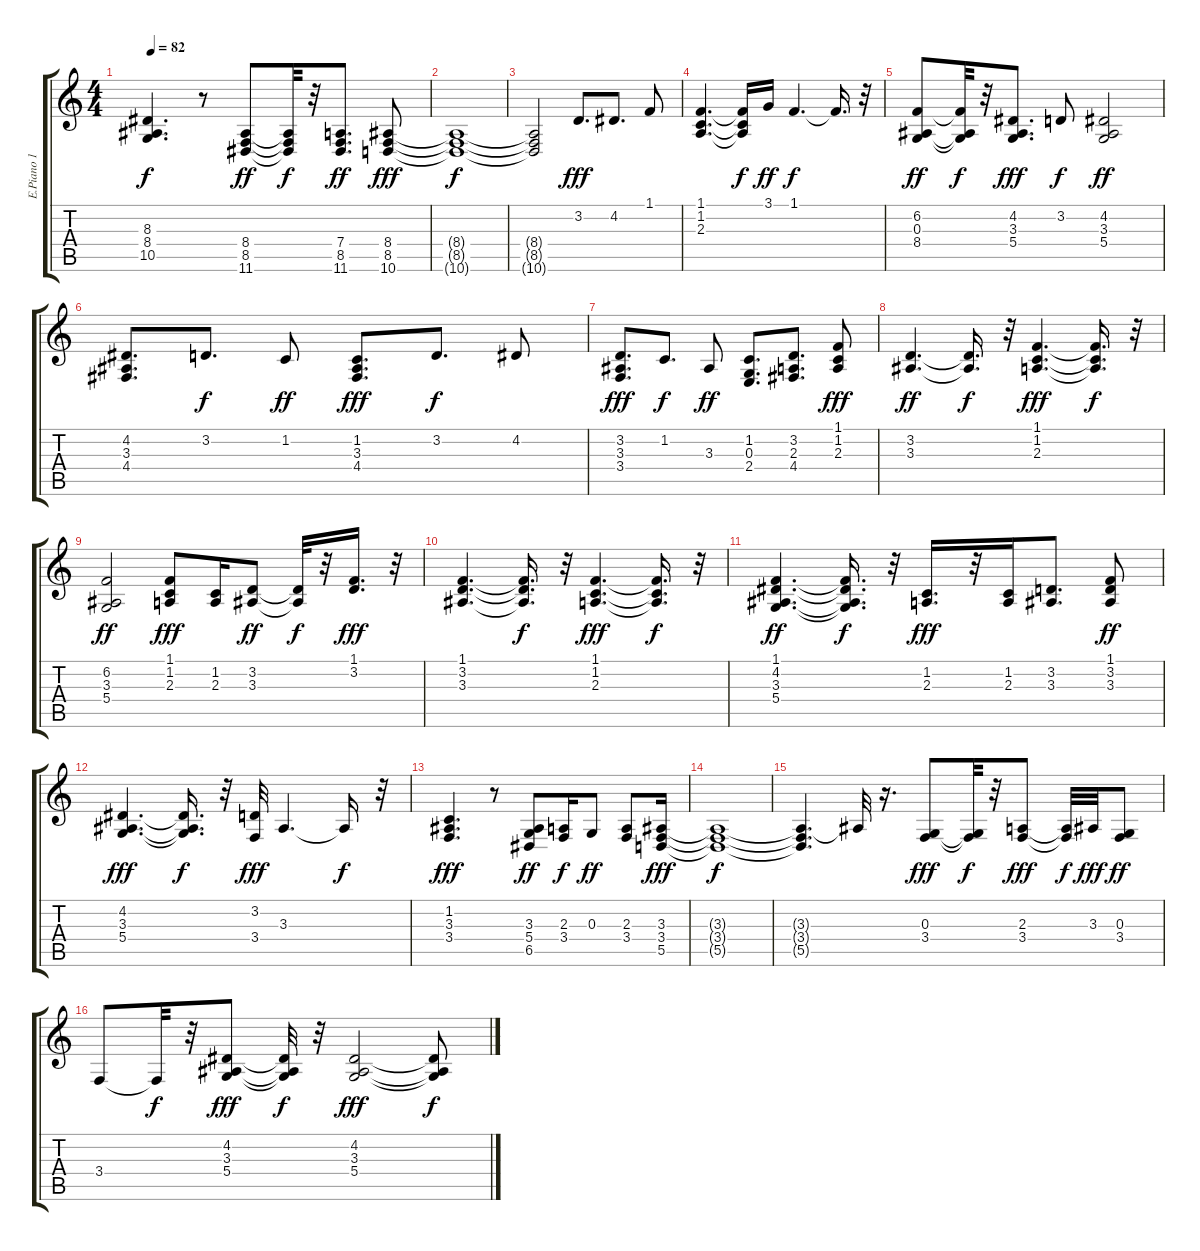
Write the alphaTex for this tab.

\track ("E.Piano 1" "E.Piano 1") {instrument electricpiano1}
\staff {score tabs}
\tuning (E4 B3 G3 D3 A2 E2) {hide}
\ts (4 4)
\tempo 82
\clef g2
\ks c
(8.3{t} 8.4{t} 10.5{t}).4{d dy f} r.8 (8.4 8.5 11.6).8{dy ff} (8.4{t} 8.5{t} 11.6{t}).32{dy f} r.32 (7.4 8.5 11.6).8{d dy ff} (8.4 8.5 10.6).8{dy fff} |
(8.4{t} 8.5{t} 10.6{t}).1{dy f} |
(8.4{t} 8.5{t} 10.6{t}).2 3.2.8{d dy fff} 4.2.8{d} 1.1.8 |
(1.1 1.2 2.3).4{d} (1.1{t} 1.2{t} 2.3{t}).16{dy f} 3.1.16{dy ff} 1.1.4{d dy f} 1.1{t}.16{d} r.32 |
(6.2 0.3 8.4).8{dy ff} (6.2{t} 0.3{t} 8.4{t}).32{dy f} r.32 (4.2 3.3 5.4).8{d dy fff} 3.2.8{dy f} (4.2 3.3 5.4).2{dy ff} |
(4.2 3.3 4.4).8{d} 3.2.8{d dy f} 1.2.8{dy ff} (1.2 3.3 4.4).8{d dy fff} 3.2.8{d dy f} 4.2.8 |
(3.2 3.3 3.4).8{d dy fff} 1.2.8{d dy f} 3.3.8{dy ff} (1.2 0.3 2.4).8{d} (3.2 2.3 4.4).8{d} (1.1 1.2 2.3).8{dy fff} |
(3.2 3.3).4{d dy ff} (3.2{t} 3.3{t}).16{d dy f} r.32 (1.1 1.2 2.3).4{d dy fff} (1.1{t} 1.2{t} 2.3{t}).16{d dy f} r.32 |
(6.2 3.3 5.4).2{dy ff} (1.1 1.2 2.3).8{dy fff} (1.2 2.3).16 (3.2 3.3).8{dy ff} (3.2{t} 3.3{t}).32{dy f} r.32 (1.1 3.2).16{d dy fff} r.32 |
(1.1 3.2 3.3).4{d} (1.1{t} 3.2{t} 3.3{t}).16{d dy f} r.32 (1.1 1.2 2.3).4{d dy fff} (1.1{t} 1.2{t} 2.3{t}).16{d dy f} r.32 |
(1.1 4.2 3.3 5.4).4{d dy ff} (1.1{t} 4.2{t} 3.3{t} 5.4{t}).16{d dy f} r.32 (1.2 2.3).16{d dy fff} r.32 (1.2 2.3).16 (3.2 3.3).8{d} (1.1 3.2 3.3).8{dy ff} |
(4.2 3.3 5.4).4{d dy fff} (4.2{t} 3.3{t} 5.4{t}).16{d dy f} r.32 (3.2 3.4).32{dy fff} 3.3.4{d} 3.3{t}.16{dy f} r.32 |
(1.2 3.3 3.4).4{d dy fff} r.8 (3.3 5.4 6.5).8{dy ff} (2.3 3.4).16{dy f} 0.3.8{dy ff} (2.3 3.4).8 (3.3 3.4 5.5).16{dy fff} |
(3.3{t} 3.4{t} 5.5{t}).1{dy f} |
(3.3{t} 3.4{t} 5.5{t}).4{d} 3.3{t}.32 r.16{d} (0.3 3.4).8{dy fff} (0.3{t} 3.4{t}).32{dy f} r.32 (2.3 3.4).8{dy fff} (2.3{t} 3.4{t}).32{dy f} 3.3.32{dy fff} (0.3 3.4).8{dy ff} |
3.4.8 3.4{t}.32{dy f} r.32 (4.2 3.3 5.4).8{dy fff} (4.2{t} 3.3{t} 5.4{t}).32{dy f} r.32 (4.2 3.3 5.4).2{dy fff} (4.2{t} 3.3{t} 5.4{t}).8{dy f}
